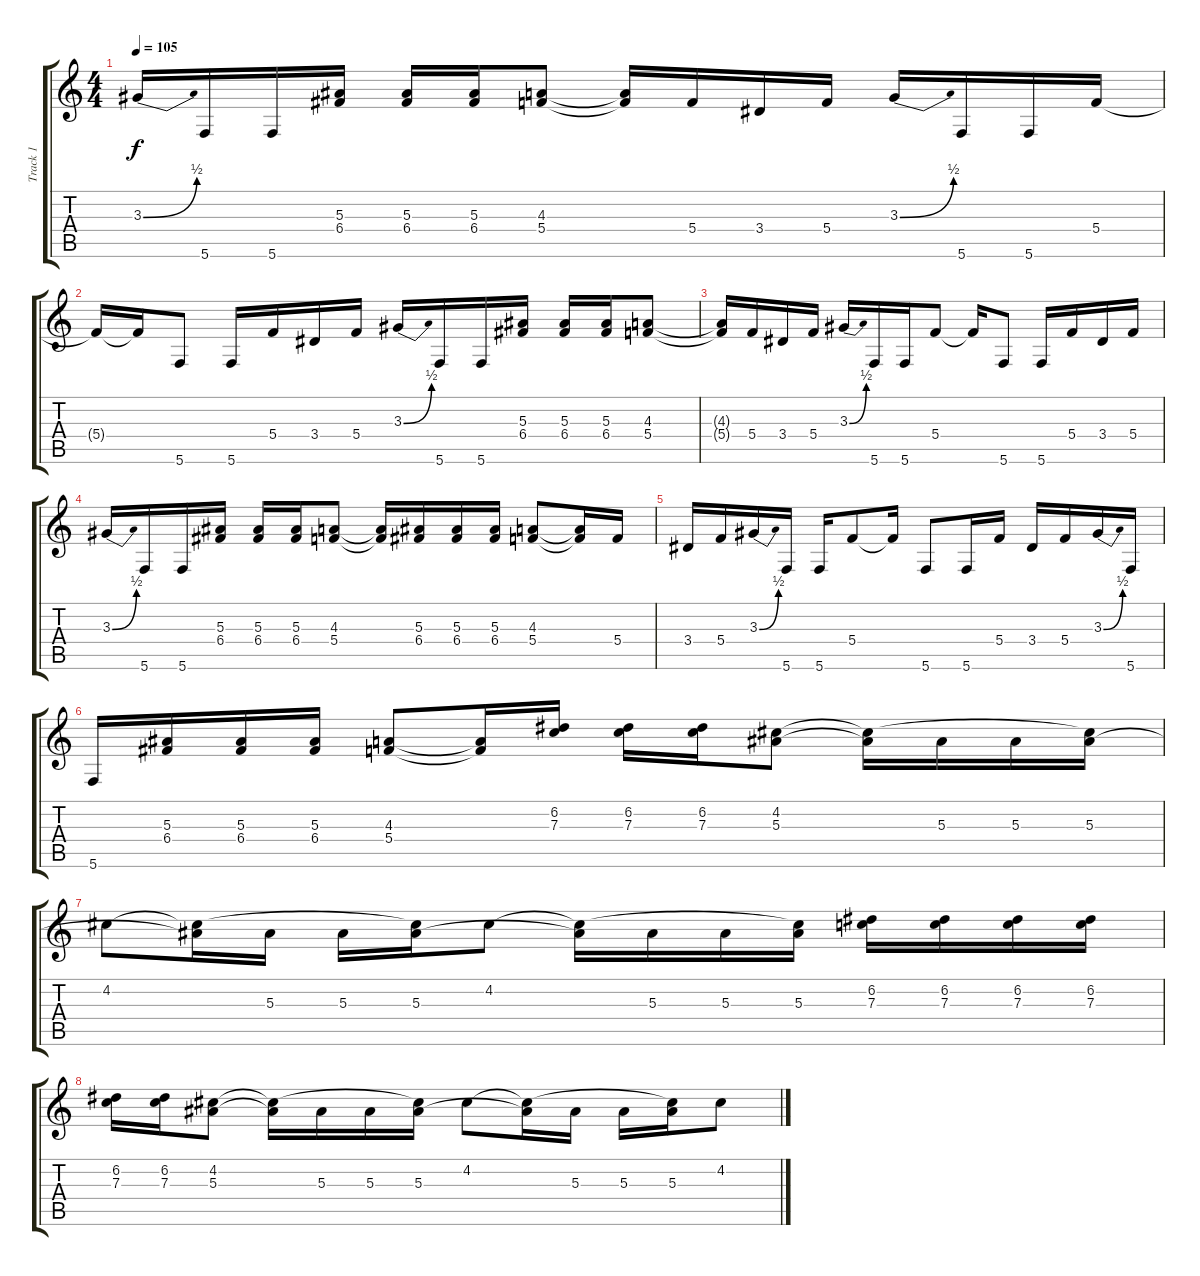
\track ("Track 1" "Track 1") {instrument distortionguitar}
\staff {score tabs}
\tuning (D4 A3 F3 C3 G2 C2) {hide}
\ts (4 4)
\tempo 105
\clef g2
\ks c
3.3{be (bend 0 0 60 2)}.16{dy f} 5.6.16 5.6.16 (5.3 6.4).16 (5.3 6.4).16 (5.3 6.4).16 (4.3 5.4).8 (4.3{t} 5.4{t}).16 5.4.16 3.4.16 5.4.16 3.3{be (bend 0 0 60 2)}.16 5.6.16 5.6.16 5.4.16 |
5.4{t}.16 5.4{t}.16 5.6.8 5.6.16 5.4.16 3.4.16 5.4.16 3.3{be (bend 0 0 60 2)}.16 5.6.16 5.6.16 (5.3 6.4).16 (5.3 6.4).16 (5.3 6.4).16 (4.3 5.4).8 |
(4.3{t} 5.4{t}).16 5.4.16 3.4.16 5.4.16 3.3{be (bend 0 0 60 2)}.16 5.6.16 5.6.16 5.4.8 5.4{t}.16 5.6.8 5.6.16 5.4.16 3.4.16 5.4.16 |
3.3{be (bend 0 0 60 2)}.16 5.6.16 5.6.16 (5.3 6.4).16 (5.3 6.4).16 (5.3 6.4).16 (4.3 5.4).8 (4.3{t} 5.4{t}).16 (5.3 6.4).16 (5.3 6.4).16 (5.3 6.4).16 (4.3 5.4).8 (4.3{t} 5.4{t}).16 5.4.16 |
3.4.16 5.4.16 3.3{be (bend 0 0 60 2)}.16 5.6.16 5.6.16 5.4.8 5.4{t}.16 5.6.8 5.6.16 5.4.16 3.4.16 5.4.16 3.3{be (bend 0 0 60 2)}.16 5.6.16 |
5.6.16 (5.3 6.4).16 (5.3 6.4).16 (5.3 6.4).16 (4.3 5.4).8 (4.3{t} 5.4{t}).16 (6.2 7.3).16 (6.2 7.3).16 (6.2 7.3).16 (4.2 5.3).8 (4.2{t} 5.3{t}).16 5.3.16 5.3.16 (4.2{t} 5.3).16 |
4.2.8 (4.2{t} 5.3{t}).16 5.3.16 5.3.16 (4.2{t} 5.3).16 4.2.8 (4.2{t} 5.3{t}).16 5.3.16 5.3.16 (4.2{t} 5.3).16 (6.2 7.3).16 (6.2 7.3).16 (6.2 7.3).16 (6.2 7.3).16 |
(6.2 7.3).16 (6.2 7.3).16 (4.2 5.3).8 (4.2{t} 5.3{t}).16 5.3.16 5.3.16 (4.2{t} 5.3).16 4.2.8 (4.2{t} 5.3{t}).16 5.3.16 5.3.16 (4.2{t} 5.3).16 4.2.8
